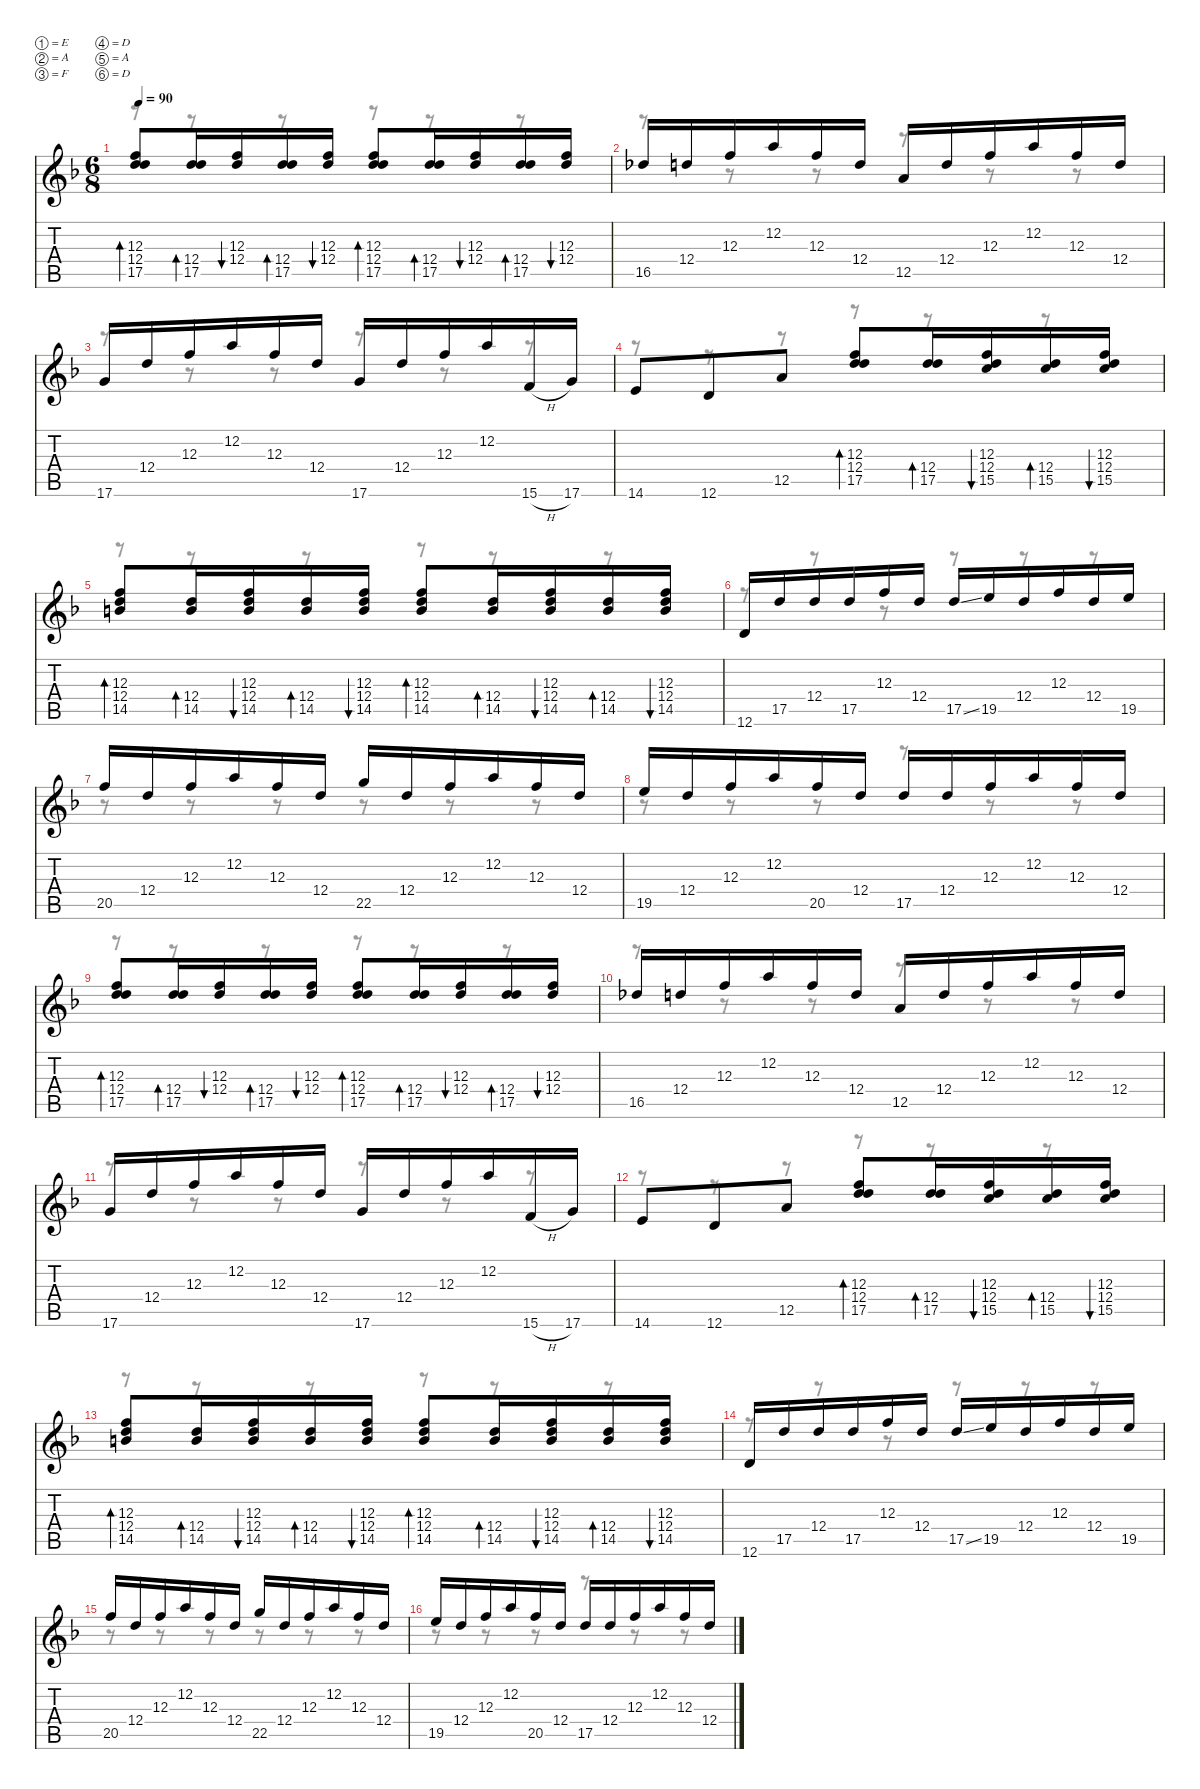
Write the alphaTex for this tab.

\defaultSystemsLayout 4
\hideDynamics
\bracketExtendMode nobrackets
\singleTrackTrackNamePolicy hidden
\multiTrackTrackNamePolicy hidden
\otherSystemsTrackNameOrientation horizontal
\track ("Twelve-String Effect" "s.guit.") {instrument acousticguitarsteel}
\staff {score tabs}
\tuning (E4 A3 F3 D3 A2 D2)
\voice
\ts (6 8)
\tempo 90
\clef g2
\ks dminor
(12.3{acc forcenatural} 12.4{acc forcenatural} 17.5{acc forcenatural}).8{bd 60 dy f beam Up} (12.4{acc forcenatural} 17.5{acc forcenatural}).16{bd 60 beam Up} (12.3{acc forcenatural} 12.4{acc forcenatural}).16{bu 60 beam Up} (12.4{acc forcenatural} 17.5{acc forcenatural}).16{bd 60 beam Up} (12.3{acc forcenatural} 12.4{acc forcenatural}).16{bu 60 beam Up} (12.3{acc forcenatural} 12.4{acc forcenatural} 17.5{acc forcenatural}).8{bd 60 beam Up} (12.4{acc forcenatural} 17.5{acc forcenatural}).16{bd 60 beam Up} (12.3{acc forcenatural} 12.4{acc forcenatural}).16{bu 60 beam Up} (12.4{acc forcenatural} 17.5{acc forcenatural}).16{bd 60 beam Up} (12.3{acc forcenatural} 12.4{acc forcenatural}).16{bu 60 beam Up} |
16.5{acc b}.16 12.4{acc forcenatural}.16{beam Up} 12.3{acc forcenatural}.16{beam Up} 12.2{acc forcenatural}.16{beam Up} 12.3{acc forcenatural}.16{beam Up} 12.4{acc forcenatural}.16{beam Up} 12.5{acc forcenatural}.16{beam Up} 12.4{acc forcenatural}.16{beam Up} 12.3{acc forcenatural}.16{beam Up} 12.2{acc forcenatural}.16{beam Up} 12.3{acc forcenatural}.16{beam Up} 12.4{acc forcenatural}.16{beam Up} |
17.6{acc forcenatural}.16{beam Up} 12.4{acc forcenatural}.16{beam Up} 12.3{acc forcenatural}.16{beam Up} 12.2{acc forcenatural}.16{beam Up} 12.3{acc forcenatural}.16{beam Up} 12.4{acc forcenatural}.16{beam Up} 17.6{acc forcenatural}.16{beam Up} 12.4{acc forcenatural}.16{beam Up} 12.3{acc forcenatural}.16{beam Up} 12.2{acc forcenatural}.16{beam Up} 15.6{h acc forcenatural}.16{beam Up} 17.6{acc forcenatural}.16{dy ff beam Up} |
14.6{acc forcenatural}.8{dy f beam Up} 12.6{acc forcenatural}.8{beam Up} 12.5{acc forcenatural}.8{beam Up} (12.3{acc forcenatural} 12.4{acc forcenatural} 17.5{acc forcenatural}).8{bd 60 beam Up} (12.4{acc forcenatural} 17.5{acc forcenatural}).16{bd 60 beam Up} (12.3{acc forcenatural} 12.4{acc forcenatural} 15.5{acc forcenatural}).16{bu 60 beam Up} (12.4{acc forcenatural} 15.5{acc forcenatural}).16{bd 60 beam Up} (12.3{acc forcenatural} 12.4{acc forcenatural} 15.5{acc forcenatural}).16{bu 60 beam Up} |
(12.3{acc forcenatural} 12.4{acc forcenatural} 14.5{acc forcenatural}).8{bd 60 beam Up} (12.4{acc forcenatural} 14.5{acc forcenatural}).16{bd 60 beam Up} (12.3{acc forcenatural} 12.4{acc forcenatural} 14.5{acc forcenatural}).16{bu 60 beam Up} (12.4{acc forcenatural} 14.5{acc forcenatural}).16{bd 60 beam Up} (12.3{acc forcenatural} 12.4{acc forcenatural} 14.5{acc forcenatural}).16{bu 60 beam Up} (12.3{acc forcenatural} 12.4{acc forcenatural} 14.5{acc forcenatural}).8{bd 60 beam Up} (12.4{acc forcenatural} 14.5{acc forcenatural}).16{bd 60 beam Up} (12.3{acc forcenatural} 12.4{acc forcenatural} 14.5{acc forcenatural}).16{bu 60 beam Up} (12.4{acc forcenatural} 14.5{acc forcenatural}).16{bd 60 beam Up} (12.3{acc forcenatural} 12.4{acc forcenatural} 14.5{acc forcenatural}).16{bu 60 beam Up} |
12.6{acc forcenatural}.16{beam Up} 17.5{acc forcenatural}.16{beam Up} 12.4{acc forcenatural}.16{beam Up} 17.5{acc forcenatural}.16{beam Up} 12.3{acc forcenatural}.16{beam Up} 12.4{acc forcenatural}.16{beam Up} 17.5{ss acc forcenatural}.16{beam Up} 19.5{acc forcenatural}.16{dy ff beam Up} 12.4{acc forcenatural}.16{dy f beam Up} 12.3{acc forcenatural}.16{beam Up} 12.4{acc forcenatural}.16{beam Up} 19.5{acc forcenatural}.16{beam Up} |
20.5{acc forcenatural}.16{beam Up} 12.4{acc forcenatural}.16{beam Up} 12.3{acc forcenatural}.16{beam Up} 12.2{acc forcenatural}.16{beam Up} 12.3{acc forcenatural}.16{beam Up} 12.4{acc forcenatural}.16{beam Up} 22.5{acc forcenatural}.16{beam Up} 12.4{acc forcenatural}.16{beam Up} 12.3{acc forcenatural}.16{beam Up} 12.2{acc forcenatural}.16{beam Up} 12.3{acc forcenatural}.16{beam Up} 12.4{acc forcenatural}.16{beam Up} |
19.5{acc forcenatural}.16{beam Up} 12.4{acc forcenatural}.16{beam Up} 12.3{acc forcenatural}.16{beam Up} 12.2{acc forcenatural}.16{beam Up} 20.5{acc forcenatural}.16{beam Up} 12.4{acc forcenatural}.16{beam Up} 17.5{acc forcenatural}.16{beam Up} 12.4{acc forcenatural}.16{beam Up} 12.3{acc forcenatural}.16{beam Up} 12.2{acc forcenatural}.16{beam Up} 12.3{acc forcenatural}.16{beam Up} 12.4{acc forcenatural}.16{beam Up} |
(12.3{acc forcenatural} 12.4{acc forcenatural} 17.5{acc forcenatural}).8{bd 60 beam Up} (12.4{acc forcenatural} 17.5{acc forcenatural}).16{bd 60 beam Up} (12.3{acc forcenatural} 12.4{acc forcenatural}).16{bu 60 beam Up} (12.4{acc forcenatural} 17.5{acc forcenatural}).16{bd 60 beam Up} (12.3{acc forcenatural} 12.4{acc forcenatural}).16{bu 60 beam Up} (12.3{acc forcenatural} 12.4{acc forcenatural} 17.5{acc forcenatural}).8{bd 60 beam Up} (12.4{acc forcenatural} 17.5{acc forcenatural}).16{bd 60 beam Up} (12.3{acc forcenatural} 12.4{acc forcenatural}).16{bu 60 beam Up} (12.4{acc forcenatural} 17.5{acc forcenatural}).16{bd 60 beam Up} (12.3{acc forcenatural} 12.4{acc forcenatural}).16{bu 60 beam Up} |
16.5{acc b}.16 12.4{acc forcenatural}.16{beam Up} 12.3{acc forcenatural}.16{beam Up} 12.2{acc forcenatural}.16{beam Up} 12.3{acc forcenatural}.16{beam Up} 12.4{acc forcenatural}.16{beam Up} 12.5{acc forcenatural}.16{beam Up} 12.4{acc forcenatural}.16{beam Up} 12.3{acc forcenatural}.16{beam Up} 12.2{acc forcenatural}.16{beam Up} 12.3{acc forcenatural}.16{beam Up} 12.4{acc forcenatural}.16{beam Up} |
17.6{acc forcenatural}.16{beam Up} 12.4{acc forcenatural}.16{beam Up} 12.3{acc forcenatural}.16{beam Up} 12.2{acc forcenatural}.16{beam Up} 12.3{acc forcenatural}.16{beam Up} 12.4{acc forcenatural}.16{beam Up} 17.6{acc forcenatural}.16{beam Up} 12.4{acc forcenatural}.16{beam Up} 12.3{acc forcenatural}.16{beam Up} 12.2{acc forcenatural}.16{beam Up} 15.6{h acc forcenatural}.16{beam Up} 17.6{acc forcenatural}.16{dy ff beam Up} |
14.6{acc forcenatural}.8{dy f beam Up} 12.6{acc forcenatural}.8{beam Up} 12.5{acc forcenatural}.8{beam Up} (12.3{acc forcenatural} 12.4{acc forcenatural} 17.5{acc forcenatural}).8{bd 60 beam Up} (12.4{acc forcenatural} 17.5{acc forcenatural}).16{bd 60 beam Up} (12.3{acc forcenatural} 12.4{acc forcenatural} 15.5{acc forcenatural}).16{bu 60 beam Up} (12.4{acc forcenatural} 15.5{acc forcenatural}).16{bd 60 beam Up} (12.3{acc forcenatural} 12.4{acc forcenatural} 15.5{acc forcenatural}).16{bu 60 beam Up} |
(12.3{acc forcenatural} 12.4{acc forcenatural} 14.5{acc forcenatural}).8{bd 60 beam Up} (12.4{acc forcenatural} 14.5{acc forcenatural}).16{bd 60 beam Up} (12.3{acc forcenatural} 12.4{acc forcenatural} 14.5{acc forcenatural}).16{bu 60 beam Up} (12.4{acc forcenatural} 14.5{acc forcenatural}).16{bd 60 beam Up} (12.3{acc forcenatural} 12.4{acc forcenatural} 14.5{acc forcenatural}).16{bu 60 beam Up} (12.3{acc forcenatural} 12.4{acc forcenatural} 14.5{acc forcenatural}).8{bd 60 beam Up} (12.4{acc forcenatural} 14.5{acc forcenatural}).16{bd 60 beam Up} (12.3{acc forcenatural} 12.4{acc forcenatural} 14.5{acc forcenatural}).16{bu 60 beam Up} (12.4{acc forcenatural} 14.5{acc forcenatural}).16{bd 60 beam Up} (12.3{acc forcenatural} 12.4{acc forcenatural} 14.5{acc forcenatural}).16{bu 60 beam Up} |
12.6{acc forcenatural}.16{beam Up} 17.5{acc forcenatural}.16{beam Up} 12.4{acc forcenatural}.16{beam Up} 17.5{acc forcenatural}.16{beam Up} 12.3{acc forcenatural}.16{beam Up} 12.4{acc forcenatural}.16{beam Up} 17.5{ss acc forcenatural}.16{beam Up} 19.5{acc forcenatural}.16{dy ff beam Up} 12.4{acc forcenatural}.16{dy f beam Up} 12.3{acc forcenatural}.16{beam Up} 12.4{acc forcenatural}.16{beam Up} 19.5{acc forcenatural}.16{beam Up} |
20.5{acc forcenatural}.16{beam Up} 12.4{acc forcenatural}.16{beam Up} 12.3{acc forcenatural}.16{beam Up} 12.2{acc forcenatural}.16{beam Up} 12.3{acc forcenatural}.16{beam Up} 12.4{acc forcenatural}.16{beam Up} 22.5{acc forcenatural}.16{beam Up} 12.4{acc forcenatural}.16{beam Up} 12.3{acc forcenatural}.16{beam Up} 12.2{acc forcenatural}.16{beam Up} 12.3{acc forcenatural}.16{beam Up} 12.4{acc forcenatural}.16{beam Up} |
19.5{acc forcenatural}.16{beam Up} 12.4{acc forcenatural}.16{beam Up} 12.3{acc forcenatural}.16{beam Up} 12.2{acc forcenatural}.16{beam Up} 20.5{acc forcenatural}.16{beam Up} 12.4{acc forcenatural}.16{beam Up} 17.5{acc forcenatural}.16{beam Up} 12.4{acc forcenatural}.16{beam Up} 12.3{acc forcenatural}.16{beam Up} 12.2{acc forcenatural}.16{beam Up} 12.3{acc forcenatural}.16{beam Up} 12.4{acc forcenatural}.16{beam Up}
\voice
\clef g2
\ottava regular
\simile none
\ks dminor
r.8{dy mf beam Down} r.8{beam Down} r.8{beam Down} r.8{beam Down} r.8{beam Down} r.8{beam Down} |
r.8{beam Down} r.8{beam Down} r.8{beam Down} r.8{beam Down} r.8{beam Down} r.8{beam Down} |
r.8{beam Down} r.8{beam Down} r.8{beam Down} r.8{beam Down} r.8{beam Down} r.8{beam Down} |
r.8{beam Down} r.8{beam Down} r.8{beam Down} r.8{beam Down} r.8{beam Down} r.8{beam Down} |
r.8{beam Down} r.8{beam Down} r.8{beam Down} r.8{beam Down} r.8{beam Down} r.8{beam Down} |
r.8{beam Down} r.8{beam Down} r.8{beam Down} r.8{beam Down} r.8{beam Down} r.8{beam Down} |
r.8{beam Down} r.8{beam Down} r.8{beam Down} r.8{beam Down} r.8{beam Down} r.8{beam Down} |
r.8{beam Down} r.8{beam Down} r.8{beam Down} r.8{beam Down} r.8{beam Down} r.8{beam Down} |
r.8{beam Down} r.8{beam Down} r.8{beam Down} r.8{beam Down} r.8{beam Down} r.8{beam Down} |
r.8{beam Down} r.8{beam Down} r.8{beam Down} r.8{beam Down} r.8{beam Down} r.8{beam Down} |
r.8{beam Down} r.8{beam Down} r.8{beam Down} r.8{beam Down} r.8{beam Down} r.8{beam Down} |
r.8{beam Down} r.8{beam Down} r.8{beam Down} r.8{beam Down} r.8{beam Down} r.8{beam Down} |
r.8{beam Down} r.8{beam Down} r.8{beam Down} r.8{beam Down} r.8{beam Down} r.8{beam Down} |
r.8{beam Down} r.8{beam Down} r.8{beam Down} r.8{beam Down} r.8{beam Down} r.8{beam Down} |
r.8{beam Down} r.8{beam Down} r.8{beam Down} r.8{beam Down} r.8{beam Down} r.8{beam Down} |
r.8{beam Down} r.8{beam Down} r.8{beam Down} r.8{beam Down} r.8{beam Down} r.8{beam Down}
